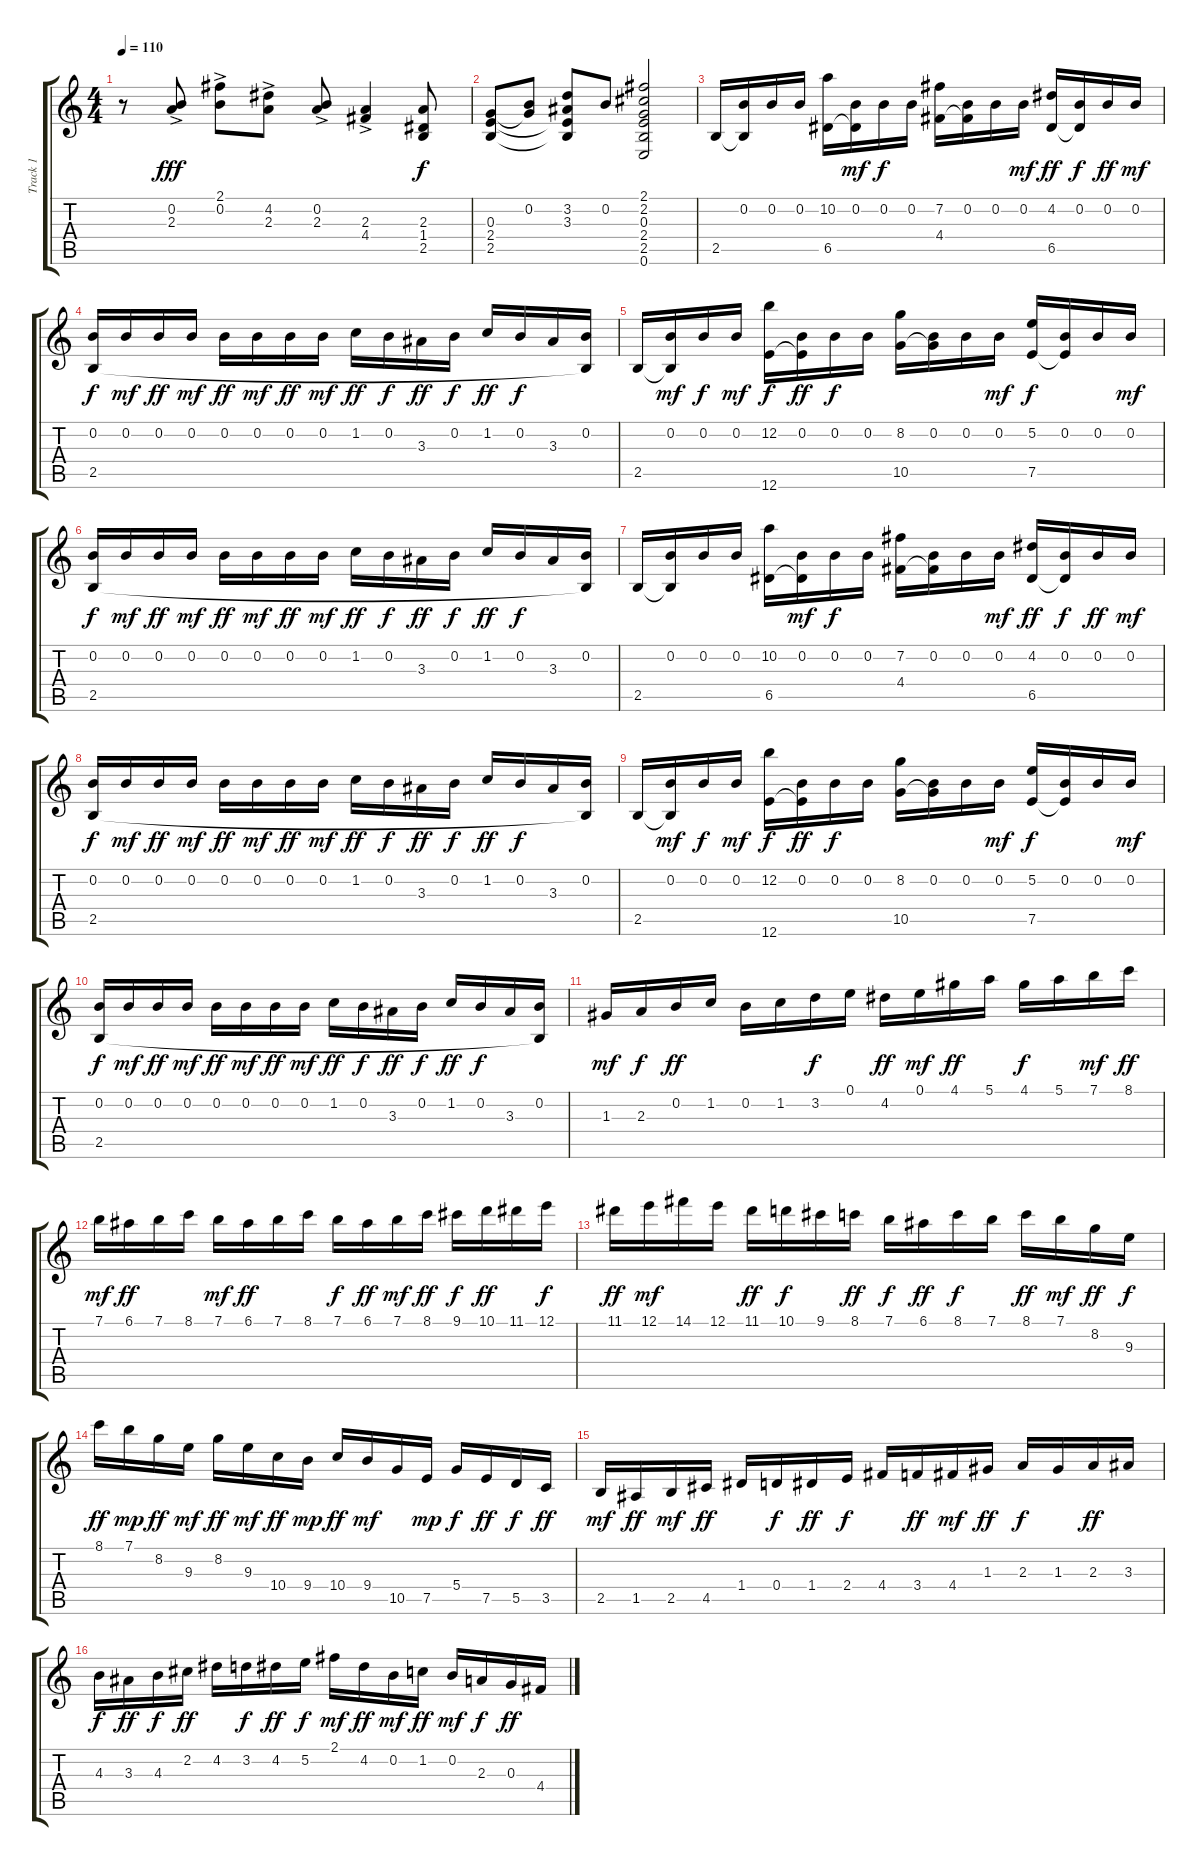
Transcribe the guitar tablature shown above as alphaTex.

\track ("Track 1" "Track 1") {instrument acousticguitarnylon}
\staff {score tabs}
\tuning (E4 B3 G3 D3 A2 E2) {hide}
\ts (4 4)
\tempo 110
\clef g2
\ks c
r.8{dy fff} (0.2{ac} 2.3).8 (2.1{ac} 0.2).8 (4.2{ac} 2.3).8 (0.2{ac} 2.3).8 (2.3{ac} 4.4).4 (2.3 1.4 2.5).8{dy f} |
(0.3 2.4 2.5).8 (0.2 0.3{t}).8 (3.2 3.3 2.4{t} 2.5{t}).8 0.2.8 (2.1 2.2 0.3 2.4 2.5 0.6).2 |
2.5.16 (0.2 2.5{t}).16 0.2.16 0.2.16 (10.2 6.5).16 (0.2 6.5{t}).16{dy mf} 0.2.16{dy f} 0.2.16 (7.2 4.4).16 (0.2 4.4{t}).16 0.2.16 0.2.16{dy mf} (4.2 6.5).16{dy ff} (0.2 6.5{t}).16{dy f} 0.2.16{dy ff} 0.2.16{dy mf} |
(0.2 2.5).16{dy f} 0.2.16{dy mf} 0.2.16{dy ff} 0.2.16{dy mf} 0.2.16{dy ff} 0.2.16{dy mf} 0.2.16{dy ff} 0.2.16{dy mf} 1.2.16{dy ff} 0.2.16{dy f} 3.3.16{dy ff} 0.2.16{dy f} 1.2.16{dy ff} 0.2.16{dy f} 3.3.16 (0.2 2.5{t}).16 |
2.5.16 (0.2 2.5{t}).16{dy mf} 0.2.16{dy f} 0.2.16{dy mf} (12.2 12.6).16{dy f} (0.2 12.6{t}).16{dy ff} 0.2.16{dy f} 0.2.16 (8.2 10.5).16 (0.2 10.5{t}).16 0.2.16 0.2.16{dy mf} (5.2 7.5).16{dy f} (0.2 7.5{t}).16 0.2.16 0.2.16{dy mf} |
(0.2 2.5).16{dy f} 0.2.16{dy mf} 0.2.16{dy ff} 0.2.16{dy mf} 0.2.16{dy ff} 0.2.16{dy mf} 0.2.16{dy ff} 0.2.16{dy mf} 1.2.16{dy ff} 0.2.16{dy f} 3.3.16{dy ff} 0.2.16{dy f} 1.2.16{dy ff} 0.2.16{dy f} 3.3.16 (0.2 2.5{t}).16 |
2.5.16 (0.2 2.5{t}).16 0.2.16 0.2.16 (10.2 6.5).16 (0.2 6.5{t}).16{dy mf} 0.2.16{dy f} 0.2.16 (7.2 4.4).16 (0.2 4.4{t}).16 0.2.16 0.2.16{dy mf} (4.2 6.5).16{dy ff} (0.2 6.5{t}).16{dy f} 0.2.16{dy ff} 0.2.16{dy mf} |
(0.2 2.5).16{dy f} 0.2.16{dy mf} 0.2.16{dy ff} 0.2.16{dy mf} 0.2.16{dy ff} 0.2.16{dy mf} 0.2.16{dy ff} 0.2.16{dy mf} 1.2.16{dy ff} 0.2.16{dy f} 3.3.16{dy ff} 0.2.16{dy f} 1.2.16{dy ff} 0.2.16{dy f} 3.3.16 (0.2 2.5{t}).16 |
2.5.16 (0.2 2.5{t}).16{dy mf} 0.2.16{dy f} 0.2.16{dy mf} (12.2 12.6).16{dy f} (0.2 12.6{t}).16{dy ff} 0.2.16{dy f} 0.2.16 (8.2 10.5).16 (0.2 10.5{t}).16 0.2.16 0.2.16{dy mf} (5.2 7.5).16{dy f} (0.2 7.5{t}).16 0.2.16 0.2.16{dy mf} |
(0.2 2.5).16{dy f} 0.2.16{dy mf} 0.2.16{dy ff} 0.2.16{dy mf} 0.2.16{dy ff} 0.2.16{dy mf} 0.2.16{dy ff} 0.2.16{dy mf} 1.2.16{dy ff} 0.2.16{dy f} 3.3.16{dy ff} 0.2.16{dy f} 1.2.16{dy ff} 0.2.16{dy f} 3.3.16 (0.2 2.5{t}).16 |
1.3.16{dy mf} 2.3.16{dy f} 0.2.16{dy ff} 1.2.16 0.2.16 1.2.16 3.2.16{dy f} 0.1.16 4.2.16{dy ff} 0.1.16{dy mf} 4.1.16{dy ff} 5.1.16 4.1.16{dy f} 5.1.16 7.1.16{dy mf} 8.1.16{dy ff} |
7.1.16{dy mf} 6.1.16{dy ff} 7.1.16 8.1.16 7.1.16{dy mf} 6.1.16{dy ff} 7.1.16 8.1.16 7.1.16{dy f} 6.1.16{dy ff} 7.1.16{dy mf} 8.1.16{dy ff} 9.1.16{dy f} 10.1.16{dy ff} 11.1.16 12.1.16{dy f} |
11.1.16{dy ff} 12.1.16{dy mf} 14.1.16 12.1.16 11.1.16{dy ff} 10.1.16{dy f} 9.1.16 8.1.16{dy ff} 7.1.16{dy f} 6.1.16{dy ff} 8.1.16{dy f} 7.1.16 8.1.16{dy ff} 7.1.16{dy mf} 8.2.16{dy ff} 9.3.16{dy f} |
8.1.16{dy ff} 7.1.16{dy mp} 8.2.16{dy ff} 9.3.16{dy mf} 8.2.16{dy ff} 9.3.16{dy mf} 10.4.16{dy ff} 9.4.16{dy mp} 10.4.16{dy ff} 9.4.16{dy mf} 10.5.16 7.5.16{dy mp} 5.4.16{dy f} 7.5.16{dy ff} 5.5.16{dy f} 3.5.16{dy ff} |
2.5.16{dy mf} 1.5.16{dy ff} 2.5.16{dy mf} 4.5.16{dy ff} 1.4.16 0.4.16{dy f} 1.4.16{dy ff} 2.4.16{dy f} 4.4.16 3.4.16{dy ff} 4.4.16{dy mf} 1.3.16{dy ff} 2.3.16{dy f} 1.3.16 2.3.16{dy ff} 3.3.16 |
4.3.16{dy f} 3.3.16{dy ff} 4.3.16{dy f} 2.2.16{dy ff} 4.2.16 3.2.16{dy f} 4.2.16{dy ff} 5.2.16{dy f} 2.1.16{dy mf} 4.2.16{dy ff} 0.2.16{dy mf} 1.2.16{dy ff} 0.2.16{dy mf} 2.3.16{dy f} 0.3.16{dy ff} 4.4.16
